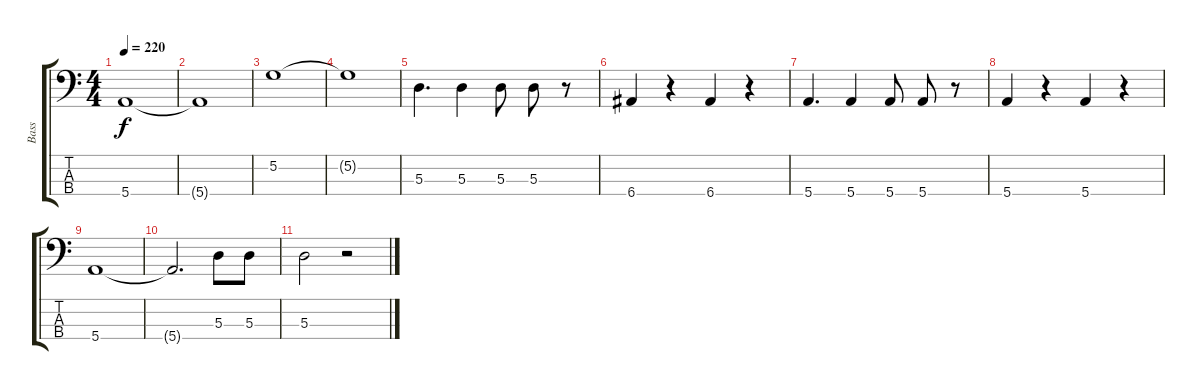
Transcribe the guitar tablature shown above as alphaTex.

\track ("Bass" "Bass") {instrument electricbassfinger}
\staff {score tabs}
\tuning (G2 D2 A1 E1) {hide}
\ts (4 4)
\tempo 220
\clef f4
\ks c
5.4.1{dy f} |
5.4{t}.1 |
5.2.1 |
5.2{t}.1 |
5.3.4{d} 5.3.4 5.3.8 5.3.8 r.8 |
6.4.4 r.4 6.4.4 r.4 |
5.4.4{d} 5.4.4 5.4.8 5.4.8 r.8 |
5.4.4 r.4 5.4.4 r.4 |
5.4.1 |
5.4{t}.2{d} 5.3.8 5.3.8 |
5.3.2 r.2
